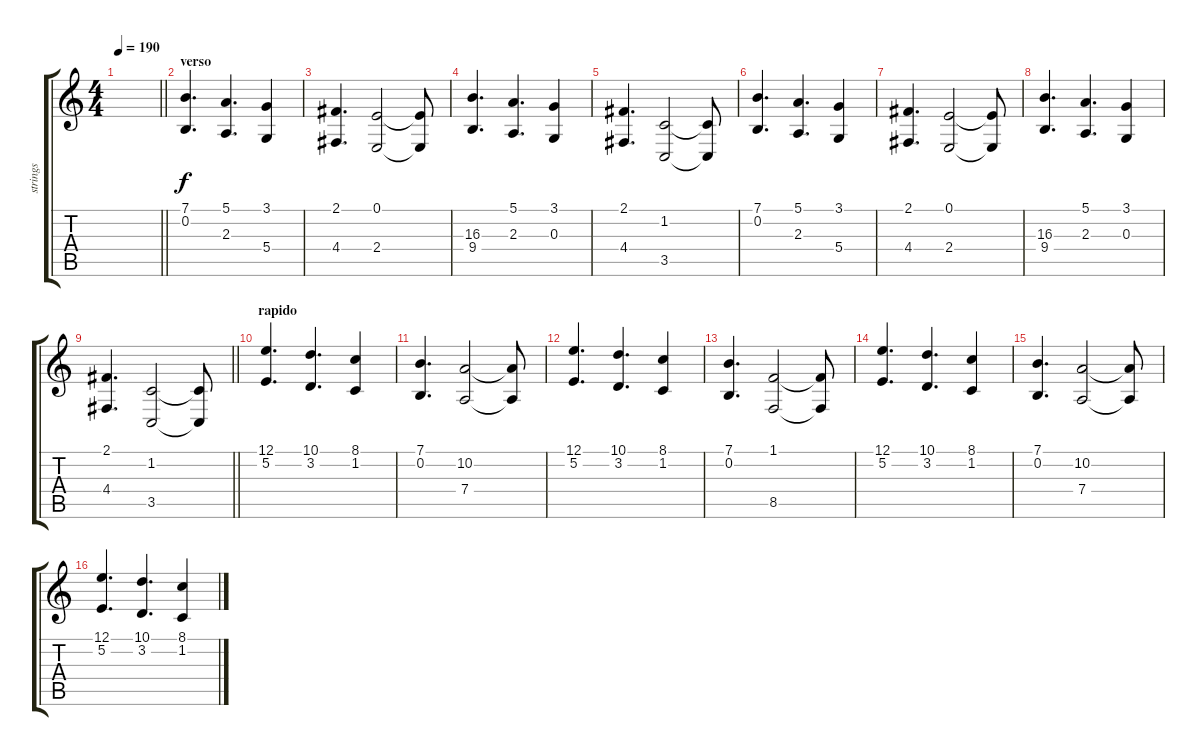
\track ("strings" "strings") {instrument stringensemble2}
\staff {score tabs}
\tuning (E4 B3 G3 D3 A2 E2) {hide}
\ts (4 4)
\tempo 190
\clef g2
\barLineRight lightlight
\ks c
|
\section ("" "verso")
(7.1 0.2).4{d instrument stringensemble1} (5.1 2.3).4{d} (3.1 5.4).4 |
(2.1 4.4).4{d} (0.1 2.4).2 (0.1{t} 2.4{t}).8 |
(16.3 9.4).4{d} (5.1 2.3).4{d} (3.1 0.3).4 |
(2.1 4.4).4{d} (1.2 3.5).2 (1.2{t} 3.5{t}).8 |
(7.1 0.2).4{d instrument stringensemble1} (5.1 2.3).4{d} (3.1 5.4).4 |
(2.1 4.4).4{d} (0.1 2.4).2 (0.1{t} 2.4{t}).8 |
(16.3 9.4).4{d} (5.1 2.3).4{d} (3.1 0.3).4 |
\barLineRight lightlight
(2.1 4.4).4{d} (1.2 3.5).2 (1.2{t} 3.5{t}).8 |
\section ("" "rapido")
(12.1 5.2).4{d} (10.1 3.2).4{d} (8.1 1.2).4 |
(7.1 0.2).4{d} (10.2 7.4).2 (10.2{t} 7.4{t}).8 |
(12.1 5.2).4{d} (10.1 3.2).4{d} (8.1 1.2).4 |
(7.1 0.2).4{d} (1.1 8.5).2 (1.1{t} 8.5{t}).8 |
(12.1 5.2).4{d} (10.1 3.2).4{d} (8.1 1.2).4 |
(7.1 0.2).4{d} (10.2 7.4).2 (10.2{t} 7.4{t}).8 |
(12.1 5.2).4{d} (10.1 3.2).4{d} (8.1 1.2).4
